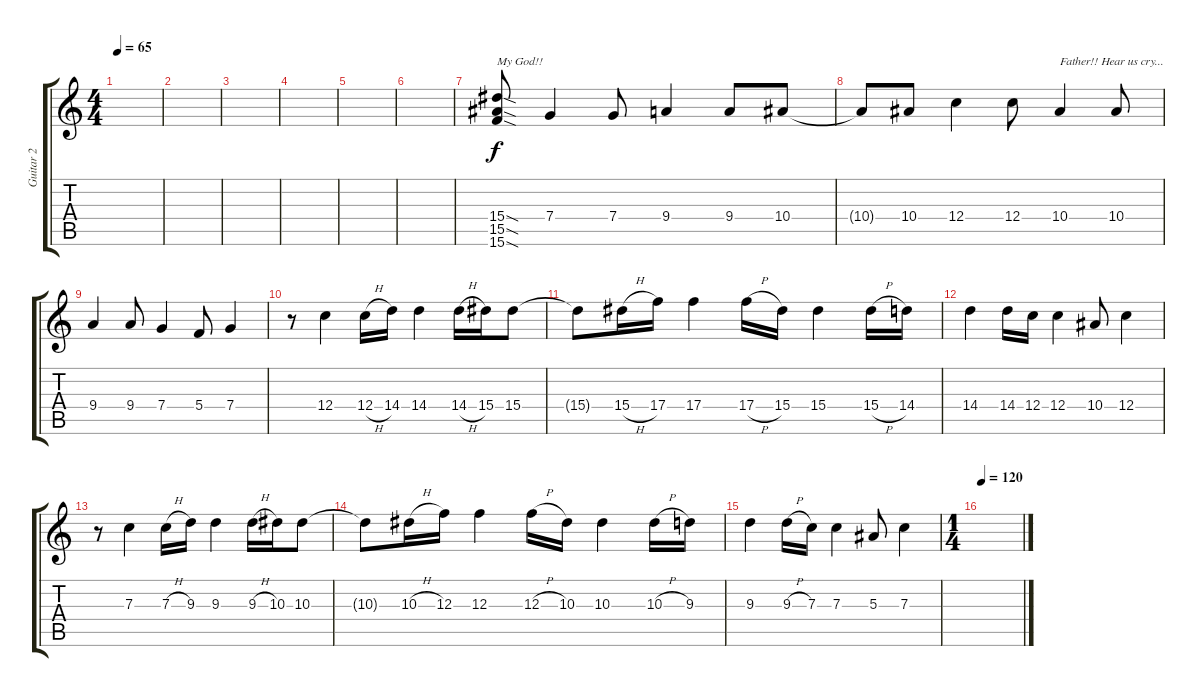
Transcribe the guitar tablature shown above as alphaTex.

\track ("Guitar 2" "Guitar 2") {instrument distortionguitar}
\staff {score tabs}
\tuning (D4 A3 F3 C3 G2 D2) {hide}
\ts (4 4)
\tempo 65
\clef g2
\ks c
|
|
|
|
|
|
(15.4{sod} 15.5{sod} 15.6{sod}).8{txt "My God!!"} 7.4.4 7.4.8 9.4.4 9.4.8 10.4.8 |
10.4{t}.8 10.4.8 12.4.4 12.4.8 10.4.4{txt "Father!! Hear us cry..."} 10.4.8 |
9.4.4 9.4.8 7.4.4 5.4.8 7.4.4 |
r.8 12.4.4 12.4{h}.16 14.4.16 14.4.4 14.4{h}.16 15.4.16 15.4.8 |
15.4{t}.8 15.4{h}.16 17.4.16 17.4.4 17.4{h}.16 15.4.16 15.4.4 15.4{h}.16 14.4.16 |
14.4.4 14.4.16 12.4.16 12.4.4 10.4.8 12.4.4 |
r.8 7.3.4 7.3{h}.16 9.3.16 9.3.4 9.3{h}.16 10.3.16 10.3.8 |
10.3{t}.8 10.3{h}.16 12.3.16 12.3.4 12.3{h}.16 10.3.16 10.3.4 10.3{h}.16 9.3.16 |
9.3.4 9.3{h}.16 7.3.16 7.3.4 5.3.8 7.3.4 |
\ts (1 4)
\tempo 120
